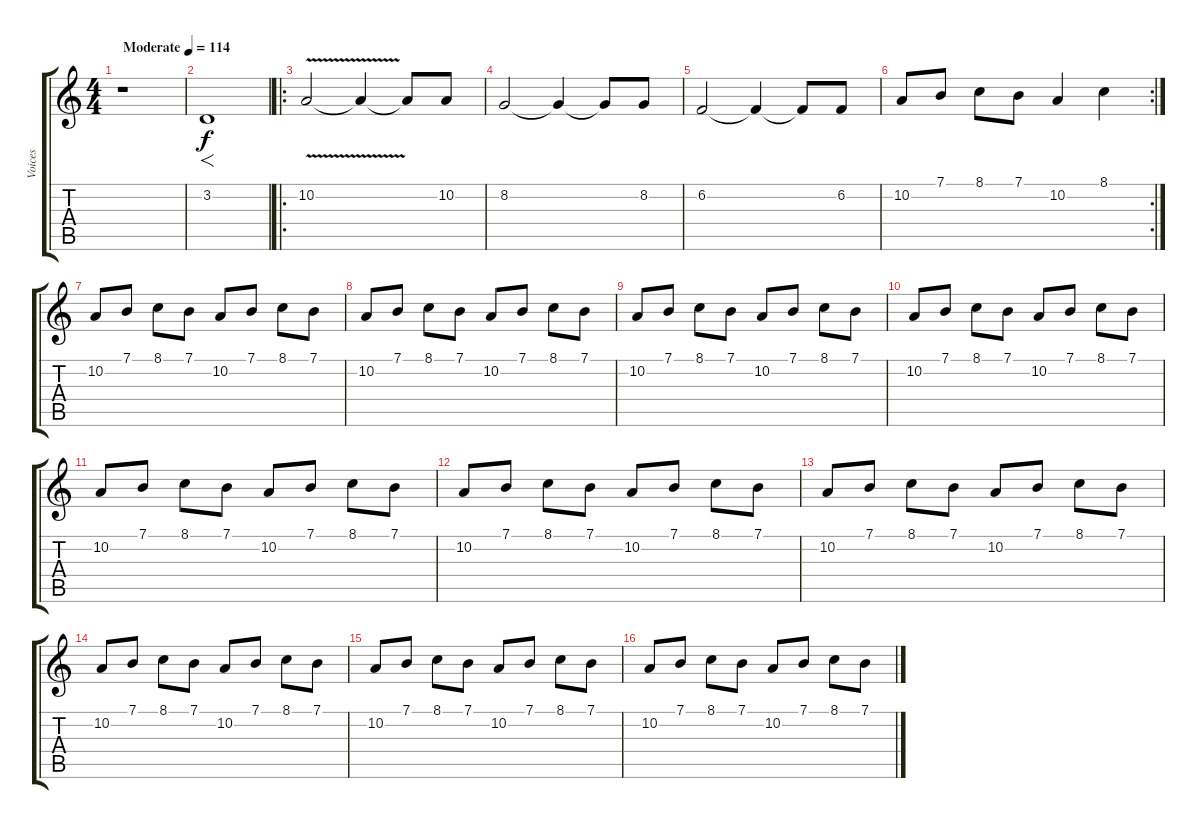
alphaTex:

\track ("Voices" "Voices") {instrument voiceoohs}
\staff {score tabs}
\tuning (E4 B3 G3 D3 A2 E2) {hide}
\ts (4 4)
\tempo (114 "Moderate")
\clef g2
\ks c
r.1{dy f instrument voiceoohs} |
3.2.1{f} |
\ro
10.2{v}.2 10.2{t}.4 10.2{t}.8 10.2.8 |
8.2.2 8.2{t}.4 8.2{t}.8 8.2.8 |
6.2.2 6.2{t}.4 6.2{t}.8 6.2.8 |
\rc 2
10.2.8 7.1.8 8.1.8 7.1.8 10.2.4 8.1.4 |
10.2.8 7.1.8 8.1.8 7.1.8 10.2.8 7.1.8 8.1.8 7.1.8 |
10.2.8 7.1.8 8.1.8 7.1.8 10.2.8 7.1.8 8.1.8 7.1.8 |
10.2.8 7.1.8 8.1.8 7.1.8 10.2.8 7.1.8 8.1.8 7.1.8 |
10.2.8 7.1.8 8.1.8 7.1.8 10.2.8 7.1.8 8.1.8 7.1.8 |
10.2.8 7.1.8 8.1.8 7.1.8 10.2.8 7.1.8 8.1.8 7.1.8 |
10.2.8 7.1.8 8.1.8 7.1.8 10.2.8 7.1.8 8.1.8 7.1.8 |
10.2.8 7.1.8 8.1.8 7.1.8 10.2.8 7.1.8 8.1.8 7.1.8 |
10.2.8 7.1.8 8.1.8 7.1.8 10.2.8 7.1.8 8.1.8 7.1.8 |
10.2.8 7.1.8 8.1.8 7.1.8 10.2.8 7.1.8 8.1.8 7.1.8 |
10.2.8 7.1.8 8.1.8 7.1.8 10.2.8 7.1.8 8.1.8 7.1.8
